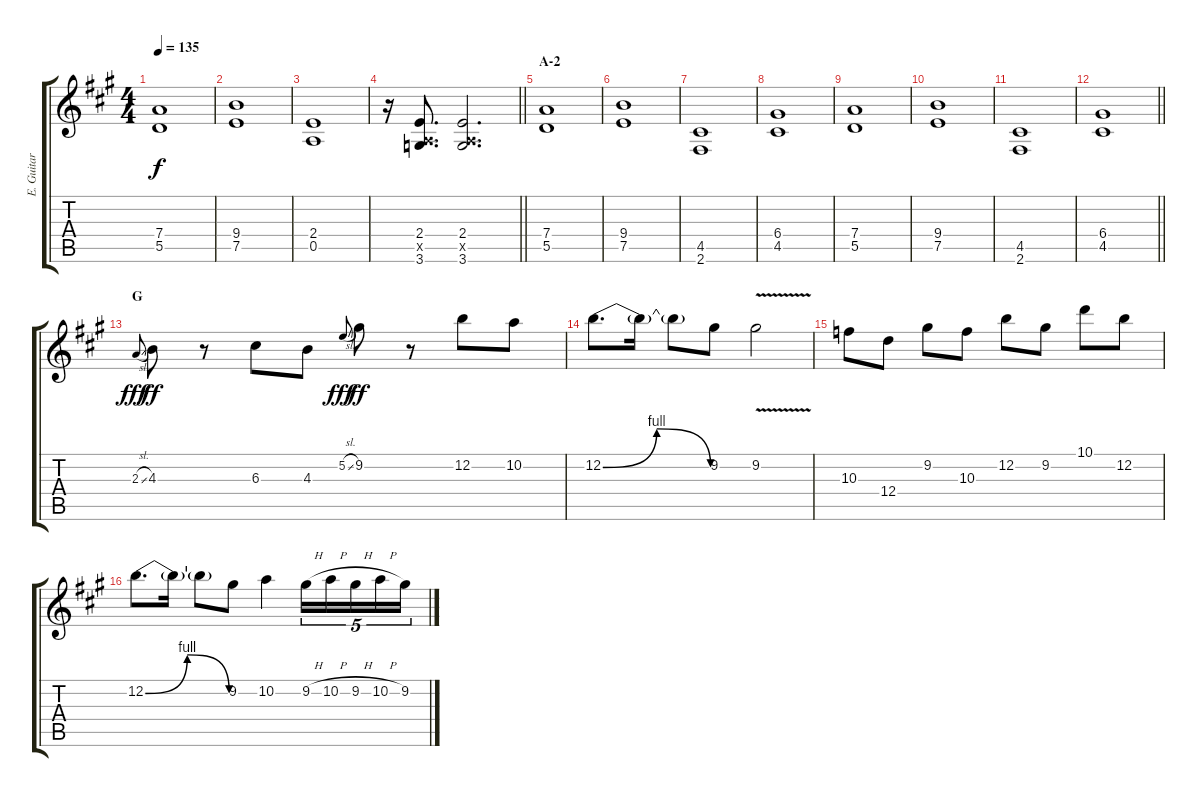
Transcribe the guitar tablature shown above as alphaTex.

\track ("E. Guitar II" "E. Guitar ") {instrument overdrivenguitar}
\staff {score tabs}
\tuning (E4 B3 G3 D3 A2 E2) {hide}
\ts (4 4)
\tempo 135
\clef g2
\ks a
(7.4 5.5).1{dy f} |
(9.4 7.5).1 |
(2.4 0.5).1 |
\barLineRight lightlight
r.16 (2.4 0.5{x} 3.6).8{d} (2.4 0.5{x} 3.6).2{d} |
\section ("" "A-2")
(7.4 5.5).1 |
(9.4 7.5).1 |
(4.5 2.6).1 |
(6.4 4.5).1 |
(7.4 5.5).1 |
(9.4 7.5).1 |
(4.5 2.6).1 |
\barLineRight lightlight
(6.4 4.5).1 |
\section ("" "G")
2.3{sl}.8{gr onbeat dy fff} 4.3.8{dy ff} r.8 6.3.8 4.3.8 5.2{sl}.8{gr onbeat dy fff} 9.2.8{dy ff} r.8 12.2.8 10.2.8 |
12.2{be (bendrelease 0 0 30 4 30 4 60 0)}.8{d} 12.2{t}.16 12.2{t}.8 9.2.8 9.2{v}.2 |
10.3.8 12.4.8 9.2.8 10.3.8 12.2.8 9.2.8 10.1.8 12.2.8 |
12.2{be (bendrelease 0 0 30 4 30 4 60 0)}.8{d} 12.2{t}.16 12.2{t}.8 9.2.8 10.2.4 9.2{h}.16{tu (5 4)} 10.2{h}.16{tu (5 4)} 9.2{h}.16{tu (5 4)} 10.2{h}.16{tu (5 4)} 9.2.16{tu (5 4)}
